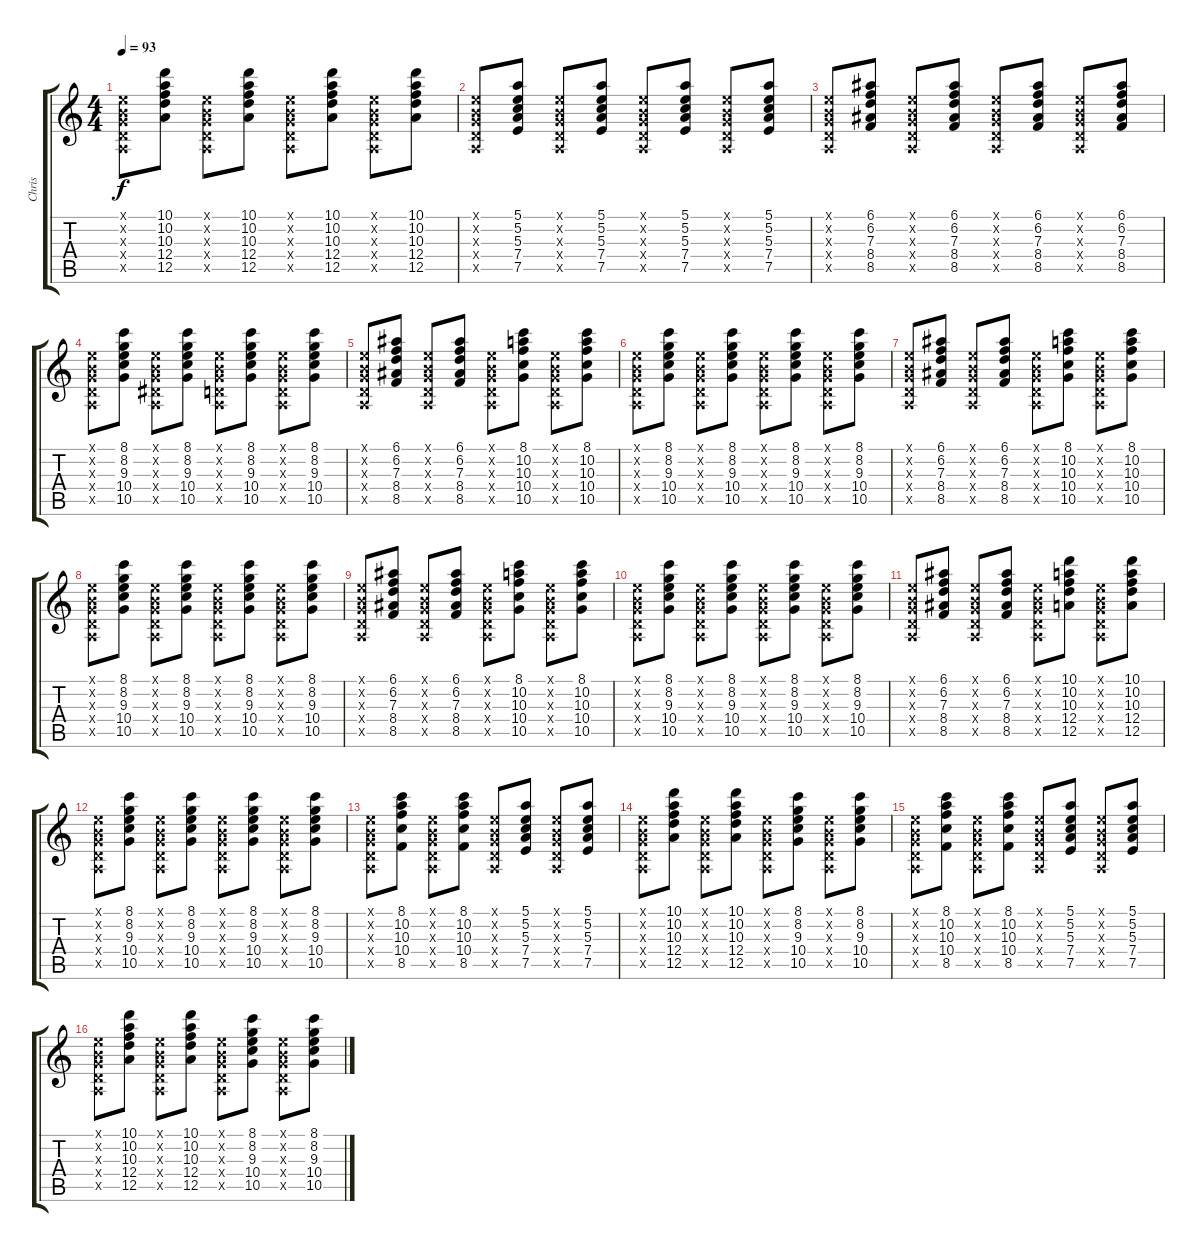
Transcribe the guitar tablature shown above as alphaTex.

\track ("Chris" "Chris") {instrument electricguitarclean}
\staff {score tabs}
\tuning (E4 B3 G3 D3 A2 E2) {hide}
\ts (4 4)
\tempo 93
\clef g2
\ks c
(0.1{x} 0.2{x} 0.3{x} 0.4{x} 0.5{x}).8{dy f} (10.1 10.2 10.3 12.4 12.5).8 (0.1{x} 0.2{x} 0.3{x} 0.4{x} 0.5{x}).8 (10.1 10.2 10.3 12.4 12.5).8 (0.1{x} 0.2{x} 0.3{x} 0.4{x} 0.5{x}).8 (10.1 10.2 10.3 12.4 12.5).8 (0.1{x} 0.2{x} 0.3{x} 0.4{x} 0.5{x}).8 (10.1 10.2 10.3 12.4 12.5).8 |
(0.1{x} 0.2{x} 0.3{x} 0.4{x} 0.5{x}).8 (5.1 5.2 5.3 7.4 7.5).8 (0.1{x} 0.2{x} 0.3{x} 0.4{x} 0.5{x}).8 (5.1 5.2 5.3 7.4 7.5).8 (0.1{x} 0.2{x} 0.3{x} 0.4{x} 0.5{x}).8 (5.1 5.2 5.3 7.4 7.5).8 (0.1{x} 0.2{x} 0.3{x} 0.4{x} 0.5{x}).8 (5.1 5.2 5.3 7.4 7.5).8 |
(0.1{x} 0.2{x} 0.3{x} 0.4{x} 0.5{x}).8 (6.1 6.2 7.3 8.4 8.5).8 (0.1{x} 0.2{x} 0.3{x} 0.4{x} 0.5{x}).8 (6.1 6.2 7.3 8.4 8.5).8 (0.1{x} 0.2{x} 0.3{x} 0.4{x} 0.5{x}).8 (6.1 6.2 7.3 8.4 8.5).8 (0.1{x} 0.2{x} 0.3{x} 0.4{x} 0.5{x}).8 (6.1 6.2 7.3 8.4 8.5).8 |
(0.1{x} 0.2{x} 0.3{x} 0.4{x} 0.5{x}).8 (8.1 8.2 9.3 10.4 10.5).8 (0.1{x} 0.2{x} 0.3{x} 1.4{x} 0.5{x}).8 (8.1 8.2 9.3 10.4 10.5).8 (0.1{x} 0.2{x} 0.3{x} 0.4{x} 0.5{x}).8 (8.1 8.2 9.3 10.4 10.5).8 (0.1{x} 0.2{x} 0.3{x} 0.4{x} 0.5{x}).8 (8.1 8.2 9.3 10.4 10.5).8 |
(0.1{x} 0.2{x} 0.3{x} 0.4{x} 0.5{x}).8 (6.1 6.2 7.3 8.4 8.5).8 (0.1{x} 0.2{x} 0.3{x} 0.4{x} 0.5{x}).8 (6.1 6.2 7.3 8.4 8.5).8 (0.1{x} 0.2{x} 0.3{x} 0.4{x} 0.5{x}).8 (8.1 10.2 10.3 10.4 10.5).8 (0.1{x} 0.2{x} 0.3{x} 0.4{x} 0.5{x}).8 (8.1 10.2 10.3 10.4 10.5).8 |
(0.1{x} 0.2{x} 0.3{x} 0.4{x} 0.5{x}).8 (8.1 8.2 9.3 10.4 10.5).8 (0.1{x} 0.2{x} 0.3{x} 0.4{x} 0.5{x}).8 (8.1 8.2 9.3 10.4 10.5).8 (0.1{x} 0.2{x} 0.3{x} 0.4{x} 0.5{x}).8 (8.1 8.2 9.3 10.4 10.5).8 (0.1{x} 0.2{x} 0.3{x} 0.4{x} 0.5{x}).8 (8.1 8.2 9.3 10.4 10.5).8 |
(0.1{x} 0.2{x} 0.3{x} 0.4{x} 0.5{x}).8 (6.1 6.2 7.3 8.4 8.5).8 (0.1{x} 0.2{x} 0.3{x} 0.4{x} 0.5{x}).8 (6.1 6.2 7.3 8.4 8.5).8 (0.1{x} 0.2{x} 0.3{x} 0.4{x} 0.5{x}).8 (8.1 10.2 10.3 10.4 10.5).8 (0.1{x} 0.2{x} 0.3{x} 0.4{x} 0.5{x}).8 (8.1 10.2 10.3 10.4 10.5).8 |
(0.1{x} 0.2{x} 0.3{x} 0.4{x} 0.5{x}).8 (8.1 8.2 9.3 10.4 10.5).8 (0.1{x} 0.2{x} 0.3{x} 0.4{x} 0.5{x}).8 (8.1 8.2 9.3 10.4 10.5).8 (0.1{x} 0.2{x} 0.3{x} 0.4{x} 0.5{x}).8 (8.1 8.2 9.3 10.4 10.5).8 (0.1{x} 0.2{x} 0.3{x} 0.4{x} 0.5{x}).8 (8.1 8.2 9.3 10.4 10.5).8 |
(0.1{x} 0.2{x} 0.3{x} 0.4{x} 0.5{x}).8 (6.1 6.2 7.3 8.4 8.5).8 (0.1{x} 0.2{x} 0.3{x} 0.4{x} 0.5{x}).8 (6.1 6.2 7.3 8.4 8.5).8 (0.1{x} 0.2{x} 0.3{x} 0.4{x} 0.5{x}).8 (8.1 10.2 10.3 10.4 10.5).8 (0.1{x} 0.2{x} 0.3{x} 0.4{x} 0.5{x}).8 (8.1 10.2 10.3 10.4 10.5).8 |
(0.1{x} 0.2{x} 0.3{x} 0.4{x} 0.5{x}).8 (8.1 8.2 9.3 10.4 10.5).8 (0.1{x} 0.2{x} 0.3{x} 0.4{x} 0.5{x}).8 (8.1 8.2 9.3 10.4 10.5).8 (0.1{x} 0.2{x} 0.3{x} 0.4{x} 0.5{x}).8 (8.1 8.2 9.3 10.4 10.5).8 (0.1{x} 0.2{x} 0.3{x} 0.4{x} 0.5{x}).8 (8.1 8.2 9.3 10.4 10.5).8 |
(0.1{x} 0.2{x} 0.3{x} 0.4{x} 0.5{x}).8 (6.1 6.2 7.3 8.4 8.5).8 (0.1{x} 0.2{x} 0.3{x} 0.4{x} 0.5{x}).8 (6.1 6.2 7.3 8.4 8.5).8 (0.1{x} 0.2{x} 0.3{x} 0.4{x} 0.5{x}).8 (10.1 10.2 10.3 12.4 12.5).8 (0.1{x} 0.2{x} 0.3{x} 0.4{x} 0.5{x}).8 (10.1 10.2 10.3 12.4 12.5).8 |
(0.1{x} 0.2{x} 0.3{x} 0.4{x} 0.5{x}).8 (8.1 8.2 9.3 10.4 10.5).8 (0.1{x} 0.2{x} 0.3{x} 0.4{x} 0.5{x}).8 (8.1 8.2 9.3 10.4 10.5).8 (0.1{x} 0.2{x} 0.3{x} 0.4{x} 0.5{x}).8 (8.1 8.2 9.3 10.4 10.5).8 (0.1{x} 0.2{x} 0.3{x} 0.4{x} 0.5{x}).8 (8.1 8.2 9.3 10.4 10.5).8 |
(0.1{x} 0.2{x} 0.3{x} 0.4{x} 0.5{x}).8 (8.1 10.2 10.3 10.4 8.5).8 (0.1{x} 0.2{x} 0.3{x} 0.4{x} 0.5{x}).8 (8.1 10.2 10.3 10.4 8.5).8 (0.1{x} 0.2{x} 0.3{x} 0.4{x} 0.5{x}).8 (5.1 5.2 5.3 7.4 7.5).8 (0.1{x} 0.2{x} 0.3{x} 0.4{x} 0.5{x}).8 (5.1 5.2 5.3 7.4 7.5).8 |
(0.1{x} 0.2{x} 0.3{x} 0.4{x} 0.5{x}).8 (10.1 10.2 10.3 12.4 12.5).8 (0.1{x} 0.2{x} 0.3{x} 0.4{x} 0.5{x}).8 (10.1 10.2 10.3 12.4 12.5).8 (0.1{x} 0.2{x} 0.3{x} 0.4{x} 0.5{x}).8 (8.1 8.2 9.3 10.4 10.5).8 (0.1{x} 0.2{x} 0.3{x} 0.4{x} 0.5{x}).8 (8.1 8.2 9.3 10.4 10.5).8 |
(0.1{x} 0.2{x} 0.3{x} 0.4{x} 0.5{x}).8 (8.1 10.2 10.3 10.4 8.5).8 (0.1{x} 0.2{x} 0.3{x} 0.4{x} 0.5{x}).8 (8.1 10.2 10.3 10.4 8.5).8 (0.1{x} 0.2{x} 0.3{x} 0.4{x} 0.5{x}).8 (5.1 5.2 5.3 7.4 7.5).8 (0.1{x} 0.2{x} 0.3{x} 0.4{x} 0.5{x}).8 (5.1 5.2 5.3 7.4 7.5).8 |
(0.1{x} 0.2{x} 0.3{x} 0.4{x} 0.5{x}).8 (10.1 10.2 10.3 12.4 12.5).8 (0.1{x} 0.2{x} 0.3{x} 0.4{x} 0.5{x}).8 (10.1 10.2 10.3 12.4 12.5).8 (0.1{x} 0.2{x} 0.3{x} 0.4{x} 0.5{x}).8 (8.1 8.2 9.3 10.4 10.5).8 (0.1{x} 0.2{x} 0.3{x} 0.4{x} 0.5{x}).8 (8.1 8.2 9.3 10.4 10.5).8
